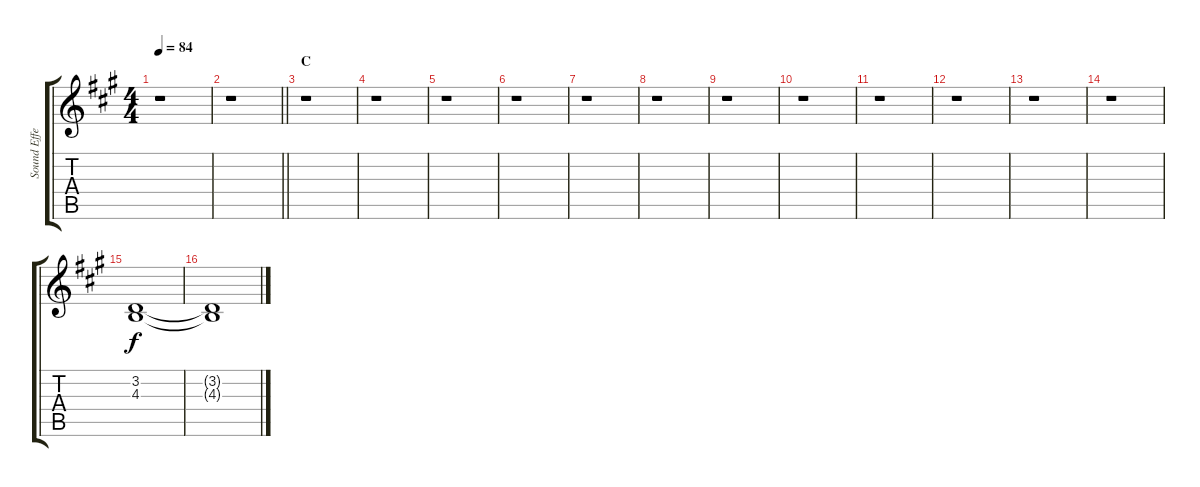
\track ("Sound Effect" "Sound Effe") {instrument seashore}
\staff {score tabs}
\tuning (E4 B3 G3 D3 A2 E2) {hide}
\ts (4 4)
\tempo 84
\clef g2
\ks a
r.1{dy f} |
\barLineRight lightlight
r.1 |
\section ("" "C")
r.1 |
r.1 |
r.1 |
r.1 |
r.1 |
r.1 |
r.1 |
r.1 |
r.1 |
r.1 |
r.1 |
r.1 |
(3.2 4.3).1 |
(3.2{t} 4.3{t}).1
